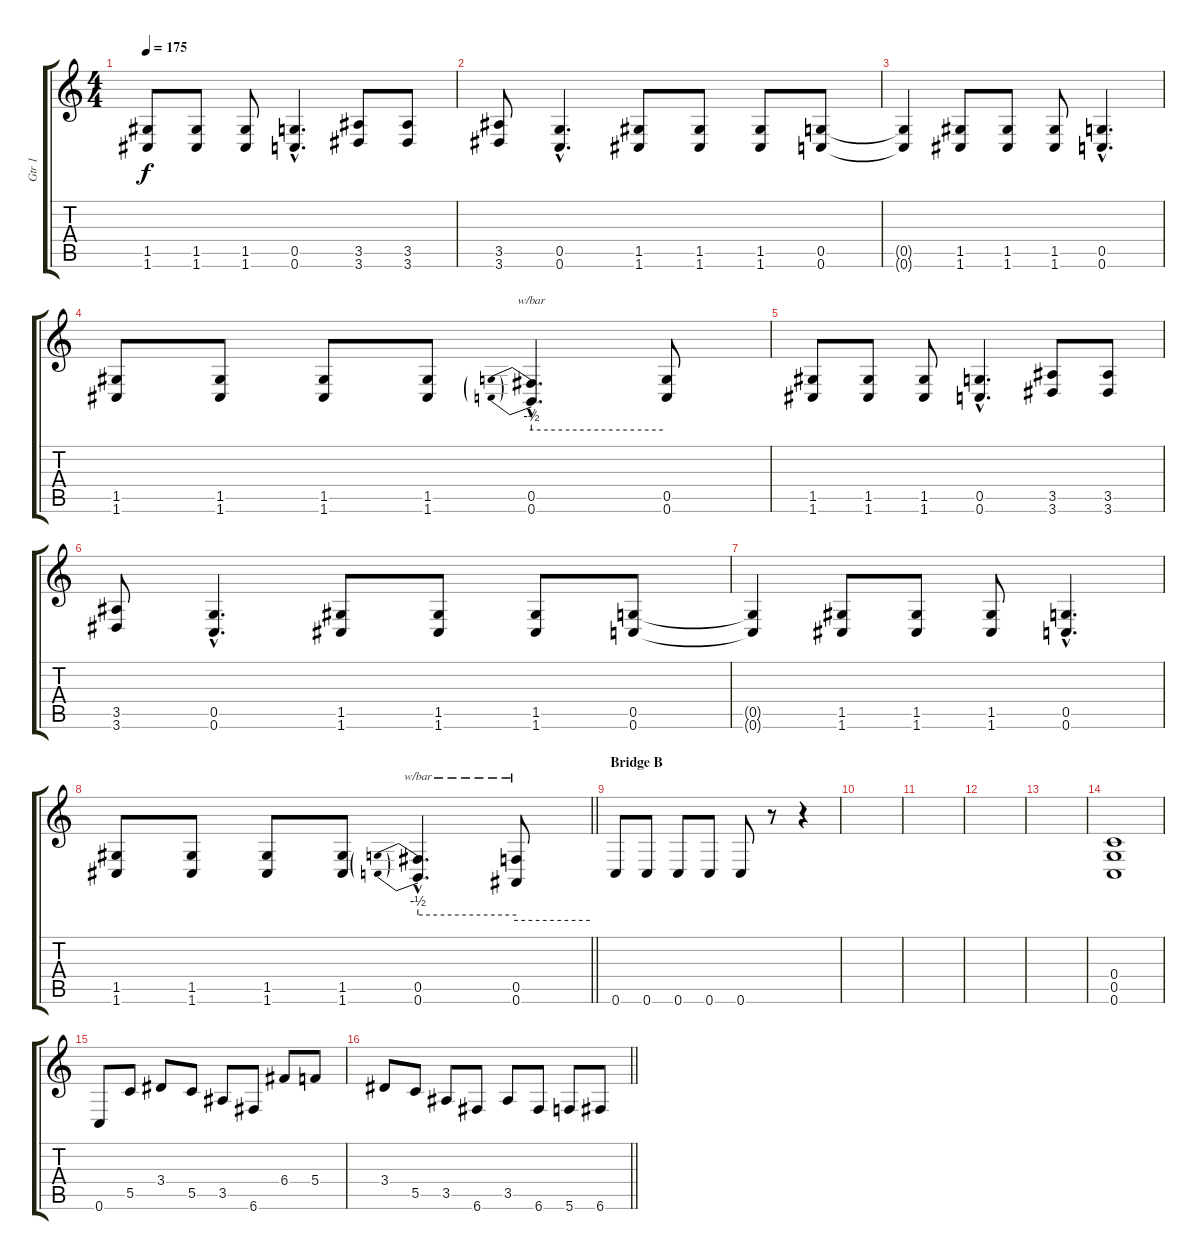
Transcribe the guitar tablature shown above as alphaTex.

\track ("Gtr 1" "Gtr 1") {instrument distortionguitar}
\staff {score tabs}
\tuning (D4 A3 F3 C3 G2 C2) {hide}
\ts (4 4)
\tempo 175
\clef g2
\ks c
(1.5 1.6).8{dy f} (1.5 1.6).8 (1.5 1.6).8 (0.5{hac} 0.6{hac}).4{d} (3.5 3.6).8 (3.5 3.6).8 |
(3.5 3.6).8 (0.5{hac} 0.6{hac}).4{d} (1.5 1.6).8 (1.5 1.6).8 (1.5 1.6).8 (0.5 0.6).8 |
(0.5{t} 0.6{t}).4 (1.5 1.6).8 (1.5 1.6).8 (1.5 1.6).8 (0.5{hac} 0.6{hac}).4{d} |
(1.5 1.6).8 (1.5 1.6).8 (1.5 1.6).8 (1.5 1.6).8 (0.5{hac} 0.6{hac}).4{d tbe (predive default 0 -2 60 -2)} (0.5 0.6).8 |
(1.5 1.6).8 (1.5 1.6).8 (1.5 1.6).8 (0.5{hac} 0.6{hac}).4{d} (3.5 3.6).8 (3.5 3.6).8 |
(3.5 3.6).8 (0.5{hac} 0.6{hac}).4{d} (1.5 1.6).8 (1.5 1.6).8 (1.5 1.6).8 (0.5 0.6).8 |
(0.5{t} 0.6{t}).4 (1.5 1.6).8 (1.5 1.6).8 (1.5 1.6).8 (0.5{hac} 0.6{hac}).4{d} |
\barLineRight lightlight
(1.5 1.6).8 (1.5 1.6).8 (1.5 1.6).8 (1.5 1.6).8 (0.5{hac} 0.6{hac}).4{d tbe (predive default 0 -2 60 -2)} (0.5 0.6).8{tbe (hold default 0 -4 60 -4)} |
\section ("" "Bridge B")
0.6.8 0.6.8 0.6.8 0.6.8 0.6.8 r.8 r.4 |
|
|
|
|
(0.4 0.5 0.6).1 |
0.6.8 5.5.8 3.4.8 5.5.8 3.5.8 6.6.8 6.4.8 5.4.8 |
\barLineRight lightlight
3.4.8 5.5.8 3.5.8 6.6.8 3.5.8 6.6.8 5.6.8 6.6.8
